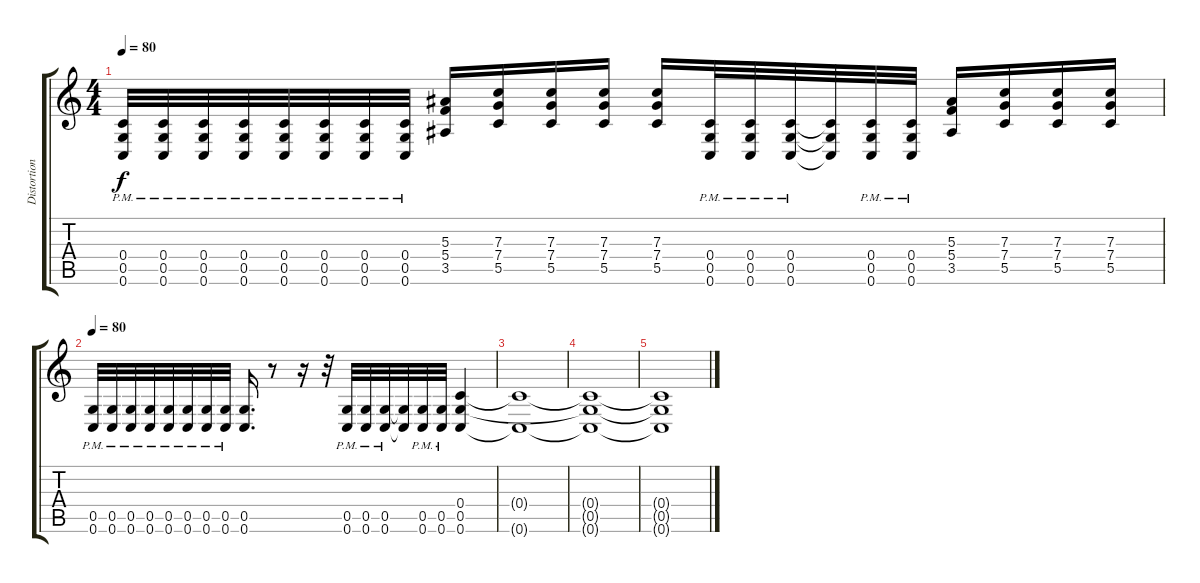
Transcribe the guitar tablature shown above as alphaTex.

\track ("Distortion Guitar 2" "Distortion") {instrument distortionguitar}
\staff {score tabs}
\tuning (D4 A3 F3 C3 G2 C2) {hide}
\ts (4 4)
\tempo 80
\clef g2
\ks c
(0.4{pm} 0.5{pm} 0.6{pm}).32{dy f} (0.4{pm} 0.5{pm} 0.6{pm}).32 (0.4{pm} 0.5{pm} 0.6{pm}).32 (0.4{pm} 0.5{pm} 0.6{pm}).32 (0.4{pm} 0.5{pm} 0.6{pm}).32 (0.4{pm} 0.5{pm} 0.6{pm}).32 (0.4{pm} 0.5{pm} 0.6{pm}).32 (0.4{pm} 0.5{pm} 0.6{pm}).32 (5.3 5.4 3.5).16 (7.3 7.4 5.5).16 (7.3 7.4 5.5).16 (7.3 7.4 5.5).16 (7.3 7.4 5.5).16 (0.4{pm} 0.5{pm} 0.6{pm}).32 (0.4{pm} 0.5{pm} 0.6{pm}).32 (0.4{pm} 0.5{pm} 0.6{pm}).32 (0.4{t} 0.5{t} 0.6{t}).32 (0.4{pm} 0.5{pm} 0.6{pm}).32 (0.4{pm} 0.5{pm} 0.6{pm}).32 (5.3 5.4 3.5).16 (7.3 7.4 5.5).16 (7.3 7.4 5.5).16 (7.3 7.4 5.5).16 |
\tempo 80
(0.5{pm} 0.6{pm}).32{instrument distortionguitar} (0.5{pm} 0.6{pm}).32 (0.5{pm} 0.6{pm}).32 (0.5{pm} 0.6{pm}).32 (0.5{pm} 0.6{pm}).32 (0.5{pm} 0.6{pm}).32 (0.5{pm} 0.6{pm}).32 (0.5{pm} 0.6{pm}).32 (0.5 0.6).16{d} r.8 r.16 r.32 (0.5{pm} 0.6{pm}).32 (0.5{pm} 0.6{pm}).32 (0.5{pm} 0.6{pm}).32 (0.5{t} 0.6{t}).32 (0.5{pm} 0.6{pm}).32 (0.5{pm} 0.6{pm}).32 (0.4 0.5 0.6).4 |
(0.4{t} 0.6{t}).1 |
(0.4{t} 0.5{t} 0.6{t}).1 |
(0.4{t} 0.5{t} 0.6{t}).1
